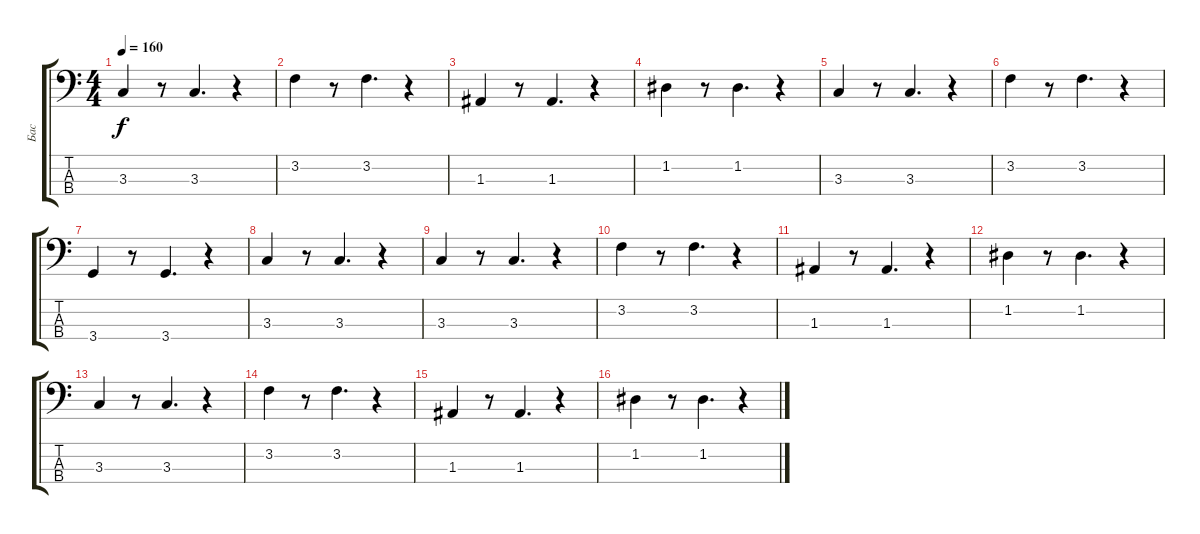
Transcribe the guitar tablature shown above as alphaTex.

\track ("Бас" "Бас") {instrument electricbassfinger}
\staff {score tabs}
\tuning (G2 D2 A1 E1) {hide}
\ts (4 4)
\tempo 160
\clef f4
\ks c
3.3.4{dy f} r.8 3.3.4{d} r.4 |
3.2.4 r.8 3.2.4{d} r.4 |
1.3.4 r.8 1.3.4{d} r.4 |
1.2.4 r.8 1.2.4{d} r.4 |
3.3.4 r.8 3.3.4{d} r.4 |
3.2.4 r.8 3.2.4{d} r.4 |
3.4.4 r.8 3.4.4{d} r.4 |
3.3.4 r.8 3.3.4{d} r.4 |
3.3.4 r.8 3.3.4{d} r.4 |
3.2.4 r.8 3.2.4{d} r.4 |
1.3.4 r.8 1.3.4{d} r.4 |
1.2.4 r.8 1.2.4{d} r.4 |
3.3.4 r.8 3.3.4{d} r.4 |
3.2.4 r.8 3.2.4{d} r.4 |
1.3.4 r.8 1.3.4{d} r.4 |
1.2.4 r.8 1.2.4{d} r.4
